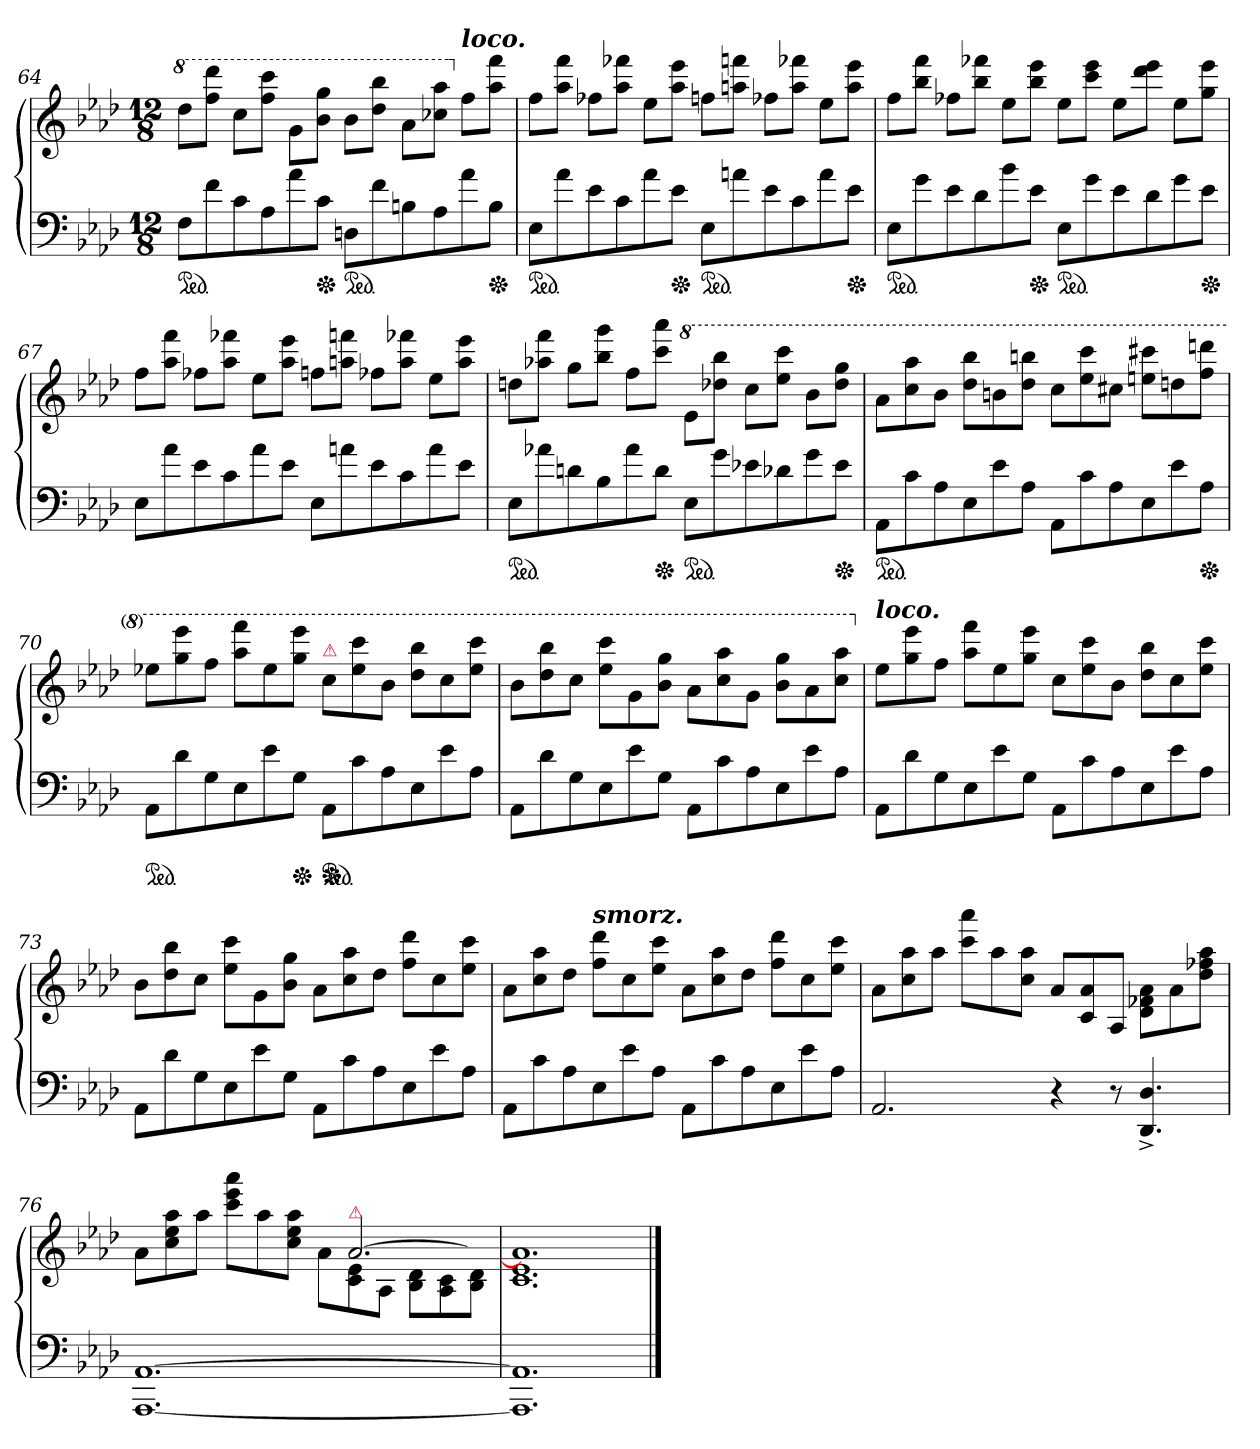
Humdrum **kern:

**kern	**kern
*part1	*part1
*staff2	*staff1
*clefF4	*clefG2
*k[b-e-a-d-]	*k[b-e-a-d-]
*M12/8	*M12/8
*	*8va
*ped	*
=64	=64
8FL	8ddd-L
8f	8fff 8dddd-J
8c	8cccL
8A-	8fff 8ccccJ
8a-	8ggL
*Xped	*
8cJ	8bb- 8gggJ
*ped	*
8DnL	8bb-L
8f	8ddd- 8bbb-J
8Bn	8aa-L
8A-	8ccc-X 8aaa-J
*	*X8va
!	!LO:TX:a:Bi:t=loco.
8a-	8ffL
*Xped	*
8BJ	8aa- 8fffJ
=65	=65
*ped	*
8E-L	8ffL
8a-	8aa- 8fffJ
8e-	8ff-XL
8c	8aa- 8fff-XJ
8a-	8ee-L
*Xped	*
8e-J	8aa- 8eee-J
*ped	*
8E-L	8ffnL
8an	8aan 8fffnJ
8e-	8ff-XL
8c	8aa 8fff-XJ
8a	8ee-L
*Xped	*
8e-J	8aa 8eee-J
=66	=66
*ped	*
8E-L	8ffL
8g	8bb- 8fffJ
8e-	8ff-XL
8d-	8bb- 8fff-XJ
8b-	8ee-L
*Xped	*
8e-J	8bb- 8eee-J
*ped	*
8E-L	8ee-L
8g	8ccc 8eee-J
8e-	8ee-L
8d-	8ddd- 8eee-J
8g	8ee-L
*Xped	*
8e-J	8gg 8eee-J
=67	=67
8E-L	8ffL
8a-	8aa- 8fffJ
8e-	8ff-XL
8c	8aa- 8fff-XJ
8a-	8ee-L
8e-J	8aa- 8eee-J
8E-L	8ffnL
8an	8aan 8fffnJ
8e-	8ff-XL
8c	8aa 8fff-XJ
8a	8ee-L
8e-J	8aa 8eee-J
=68	=68
*ped	*
8E-L	8ddnL
8a-X	8aa-X 8fffJ
8dn	8ggL
8B-	8bb- 8gggJ
8a-	8ffL
*Xped	*
8dJ	8ccc 8aaa-J
*	*8va
*ped	*
8E-L	8ee-L
8g	8ddd-X 8bbb-J
8e-X	8cccL
8d-X	8eee- 8ccccJ
8g	8bb-L
*Xped	*
8e-J	8ddd- 8gggJ
=69	=69
*ped	*
8AA-L	8aa-L
8c	8ccc 8aaa-
8A-	8bb-J
8E-	8ddd- 8bbb-L
8e-	8bbn
8A-J	8ddd- 8bbbnJ
8AA-L	8cccL
8c	8eee- 8cccc
8A-	8ccc#XJ
8E-	8eeen 8cccc#XL
8e-	8dddn
*Xped	*
8A-J	8fff 8ddddnJ
=70	=70
*ped	*
8AA-L	8eee-XL
8d-	8ggg 8eeee-
8G	8fffJ
8E-	8aaa- 8ffffL
8e-	8eee-
*Xped	*
8GJ	8ggg 8eeee-J
!	!LO:TX:a:i:color=crimson:t=⚠
*ped	*
*Xped	*
8AA-L	8cccL
8c	8eee- 8cccc
8A-	8bb-J
8E-	8ddd- 8bbb-L
8e-	8ccc
8A-J	8eee- 8ccccJ
=71	=71
8AA-L	8bb-L
8d-	8ddd- 8bbb-
8G	8cccJ
8E-	8eee- 8ccccL
8e-	8gg
8GJ	8bb- 8gggJ
8AA-L	8aa-L
8c	8ccc 8aaa-
8A-	8ggJ
8E-	8bb- 8gggL
8e-	8aa-
8A-J	8ccc 8aaa-J
=72	=72
*	*X8va
!	!LO:TX:a:Bi:t=loco.
8AA-L	8ee-L
8d-	8gg 8eee-
8G	8ffJ
8E-	8aa- 8fffL
8e-	8ee-
8GJ	8gg 8eee-J
8AA-L	8ccL
8c	8ee- 8ccc
8A-	8b-J
8E-	8dd- 8bb-L
8e-	8cc
8A-J	8ee- 8cccJ
=73	=73
8AA-L	8b-L
8d-	8dd- 8bb-
8G	8ccJ
8E-	8ee- 8cccL
8e-	8g
8GJ	8b- 8ggJ
8AA-L	8a-L
8c	8cc 8aa-
8A-	8dd-J
8E-	8ff 8ddd-L
8e-	8cc
8A-J	8ee- 8cccJ
=74	=74
8AA-L	8a-L
8c	8cc 8aa-
8A-	8dd-J
!	!LO:TX:a:Bi:t=smorz.
8E-	8ff 8ddd-L
8e-	8cc
8A-J	8ee- 8cccJ
8AA-L	8a-L
8c	8cc 8aa-
8A-	8dd-J
8E-	8ff 8ddd-L
8e-	8cc
8A-J	8ee- 8cccJ
=75	=75
2.AA-	8a-L
.	8cc 8aa-
.	8aa-J
.	8ccc 8aaa-L
.	8aa-
.	8cc 8aa-J
4r	8a-L
.	8c 8a-
8r	8A-J
4.DD-^ 4.D-^	8d- 8f-X 8a-L
.	8a-
.	8dd- 8ff-X 8aa-J
=76	=76
*	*^
[1.AAA- [1.AA-	8a-\L	2.rAyy
.	8cc 8ee- 8aa-	.
.	8aa-J	.
.	8ccc 8eee- 8aaa-L	.
.	8aa-	.
.	8cc 8ee- 8aa-J	.
.	8rddyy	8a-L
!	!LO:TX:a:color=crimson:t=⚠	!
!	!LO:N:vis=2.	!
.	[2a-	8c 8e-
.	.	8A-J
.	.	8B- 8d-L
.	.	8A- 8c
.	8a-yy_	8B- 8d-J
=77	=77	=77
1.AAA-] 1.AA-]	1.a-]	1.c 1.e-
*	*v	*v
==	==
*-	*-
